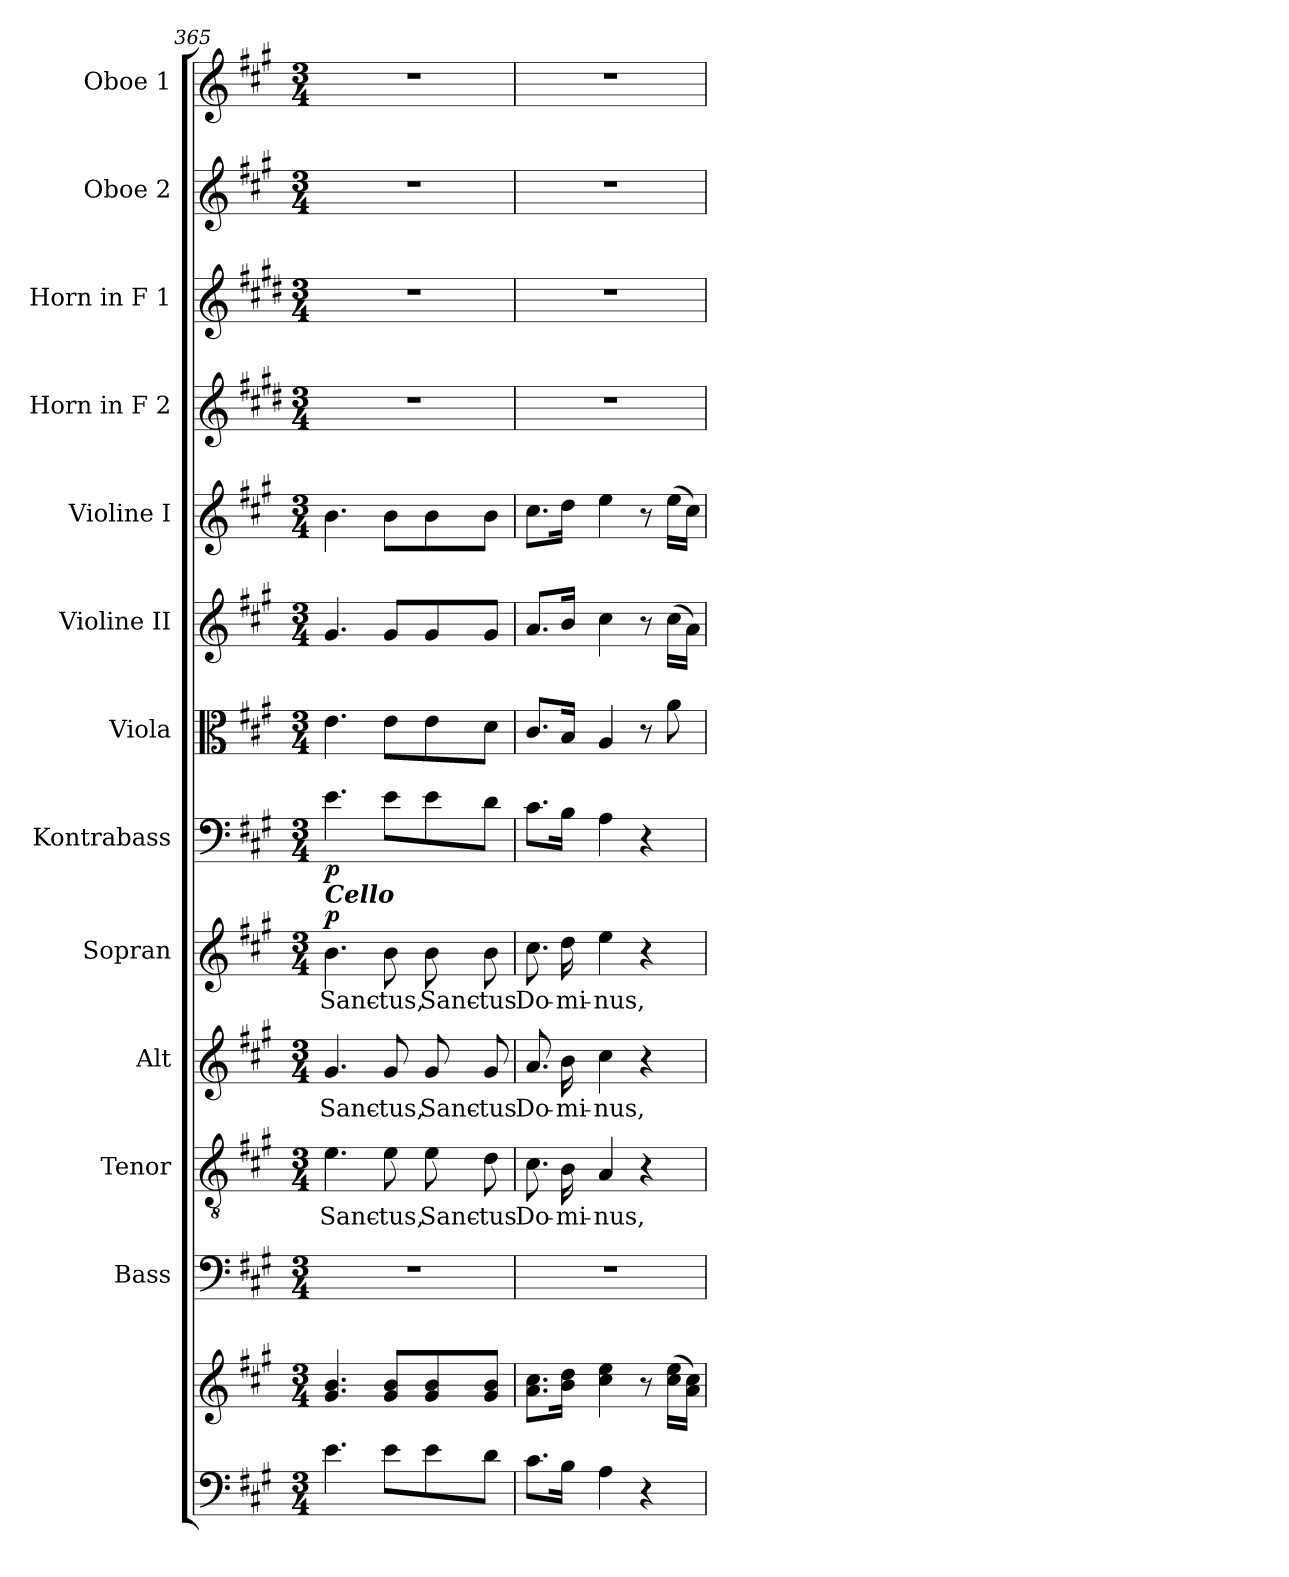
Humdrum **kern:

**kern	**kern	**kern	**kern	**text	**kern	**text	**kern	**text	**dynam	**kern	**dynam	**kern	**kern	**kern	**kern	**kern	**kern	**kern
*part13	*part13	*part12	*part11	*part11	*part10	*part10	*part9	*part9	*part9	*part8	*part8	*part7	*part6	*part5	*part4	*part3	*part2	*part1
*staff14	*staff13	*staff12	*staff11	*staff11	*staff10	*staff10	*staff9	*staff9	*staff9	*staff8	*staff8	*staff7	*staff6	*staff5	*staff4	*staff3	*staff2	*staff1
*	*	*I"Bass	*I"Tenor	*	*I"Alt	*	*I"Sopran	*	*	*I"Kontrabass	*	*I"Viola	*I"Violine II	*I"Violine I	*I"Horn in F 2	*I"Horn in F 1	*I"Oboe 2	*I"Oboe 1
*	*	*I'B.	*I'T.	*	*I'A.	*	*I'S.	*	*	*I'Kb.	*	*I'Vla.	*I'Vl. II	*I'Vl. I	*	*	*I'Ob.. 2	*I'Ob. 1
*clefF4	*clefG2	*clefF4	*clefGv2	*	*clefG2	*	*clefG2	*	*	*clefF4	*	*clefC3	*clefG2	*clefG2	*clefG2	*clefG2	*clefG2	*clefG2
*	*	*	*	*	*	*	*	*	*	*ITrd7c12	*	*	*	*	*ITrd4c7	*ITrd4c7	*	*
*k[f#c#g#]	*k[f#c#g#]	*k[f#c#g#]	*k[f#c#g#]	*	*k[f#c#g#]	*	*k[f#c#g#]	*	*	*k[f#c#g#]	*	*k[f#c#g#]	*k[f#c#g#]	*k[f#c#g#]	*k[f#c#g#]	*k[f#c#g#]	*k[f#c#g#]	*k[f#c#g#]
*A:	*A:	*A:	*A:	*	*A:	*	*A:	*	*	*A:	*	*A:	*A:	*A:	*A:	*A:	*A:	*A:
*M3/4	*M3/4	*M3/4	*M3/4	*	*M3/4	*	*M3/4	*	*	*M3/4	*	*M3/4	*M3/4	*M3/4	*M3/4	*M3/4	*M3/4	*M3/4
=365	=365	=365	=365	=365	=365	=365	=365	=365	=365	=365	=365	=365	=365	=365	=365	=365	=365	=365
!	!	!	!	!	!	!	!	!	!	!LO:TX:b:Bi:t=Cello	!	!	!	!	!	!	!	!
!	!	!	!	!LO:LY:b	!	!LO:LY:b	!	!LO:LY:b	!LO:DY:a	!	!LO:DY:b	!	!	!	!	!	!	!
4.e\	4.g#/ 4.b/	2.r	4.e\	Sanc-	4.g#/	Sanc-	4.b\	Sanc-	p	4.E\	p	4.e\	4.g#/	4.b\	2.r	2.r	2.r	2.r
!	!	!	!	!LO:LY:b	!	!LO:LY:b	!	!LO:LY:b	!	!	!	!	!	!	!	!	!	!
8e\L	8g#/ 8b/L	.	8e\	-tus,	8g#/	-tus,	8b\	-tus,	.	8E\L	.	8e\L	8g#/L	8b\L	.	.	.	.
!	!	!	!	!LO:LY:b	!	!LO:LY:b	!	!LO:LY:b	!	!	!	!	!	!	!	!	!	!
8e\	8g#/ 8b/	.	8e\	Sanc-	8g#/	Sanc-	8b\	Sanc-	.	8E\	.	8e\	8g#/	8b\	.	.	.	.
!	!	!	!	!LO:LY:b	!	!LO:LY:b	!	!LO:LY:b	!	!	!	!	!	!	!	!	!	!
8d\J	8g#/ 8b/J	.	8d\	-tus	8g#/	-tus	8b\	-tus	.	8D\J	.	8d\J	8g#/J	8b\J	.	.	.	.
!!LO:PB:g=z
=366	=366	=366	=366	=366	=366	=366	=366	=366	=366	=366	=366	=366	=366	=366	=366	=366	=366	=366
!	!	!	!	!LO:LY:b	!	!LO:LY:b	!	!LO:LY:b	!	!	!	!	!	!	!	!	!	!
8.c#\L	8.a\ 8.cc#\L	2.r	8.c#\	Do-	8.a/	Do-	8.cc#\	Do-	.	8.C#\L	.	8.c#/L	8.a/L	8.cc#\L	2.r	2.r	2.r	2.r
!	!	!	!	!LO:LY:b	!	!LO:LY:b	!	!LO:LY:b	!	!	!	!	!	!	!	!	!	!
16B\Jk	16b\ 16dd\Jk	.	16B\	-mi-	16b\	-mi-	16dd\	-mi-	.	16BB\Jk	.	16B/Jk	16b/Jk	16dd\Jk	.	.	.	.
!	!	!	!	!LO:LY:b	!	!LO:LY:b	!	!LO:LY:b	!	!	!	!	!	!	!	!	!	!
4A\	4cc#\ 4ee\	.	4A/	-nus,	4cc#\	-nus,	4ee\	-nus,	.	4AA\	.	4A/	4cc#\	4ee\	.	.	.	.
4r	8r	.	4r	.	4r	.	4r	.	.	4r	.	8r	8r	8r	.	.	.	.
.	(>16cc#\ 16ee\LL	.	.	.	.	.	.	.	.	.	.	8a\	(>16cc#\LL	(>16ee\LL	.	.	.	.
.	16a\ 16cc#\JJ)	.	.	.	.	.	.	.	.	.	.	.	16a\JJ)	16cc#\JJ)	.	.	.	.
=	=	=	=	=	=	=	=	=	=	=	=	=	=	=	=	=	=	=
*-	*-	*-	*-	*-	*-	*-	*-	*-	*-	*-	*-	*-	*-	*-	*-	*-	*-	*-
